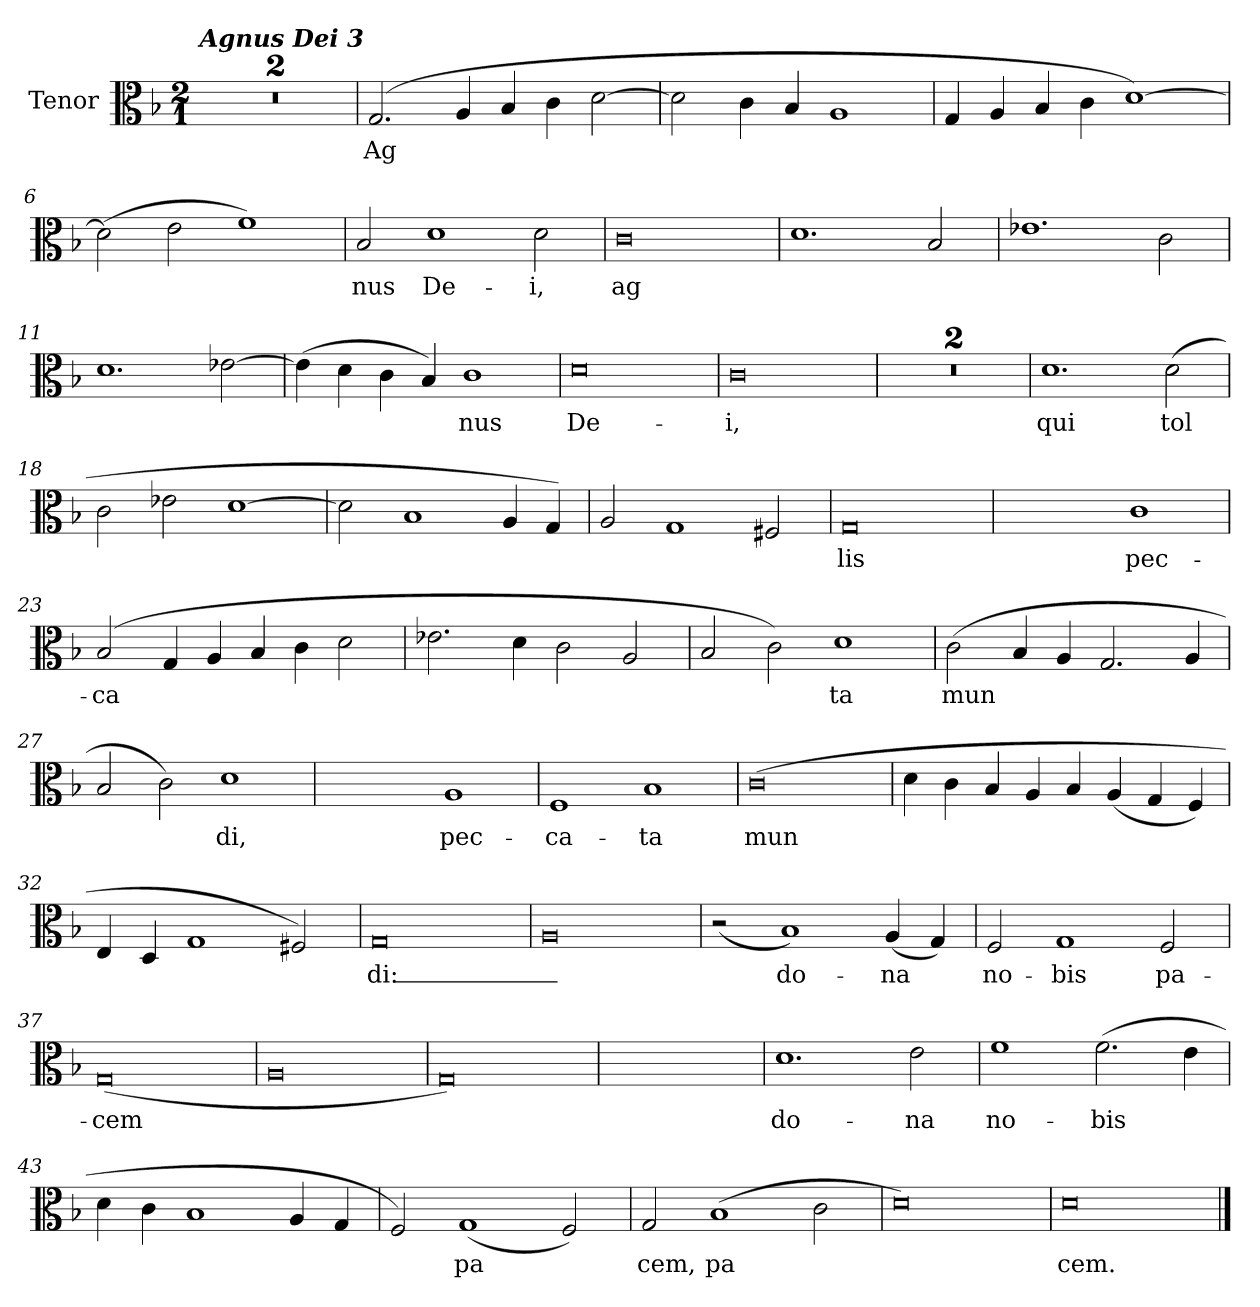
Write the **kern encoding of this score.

**kern	**text
*part1	*part1
*staff1	*staff1
*I"Tenor	*
*I'T	*
*clefC3	*
*k[b-]	*
*M2/1	*
=1	=1
!LO:TX:a:Bi:t=Agnus Dei 3	!
0ryy	.
=2	=2
0ryy	.
=3	=3
!	!LO:LY:b
(2.G/	Ag
4A/	.
4B-/	.
4c\	.
[2d\	.
=4	=4
2d\]	.
4c\	.
4B-/	.
1A	.
=5	=5
4G/	.
4A/	.
4B-/	.
4c\	.
[1d)	.
!!LO:LB:g=z
=6	=6
(2d\]	.
2e\	.
1f)	.
=7	=7
!	!LO:LY:b
2B-/	nus
!	!LO:LY:b
1d	De-
!	!LO:LY:b
2d\	i,
=8	=8
!	!LO:LY:b
0c	ag
=9	=9
1.d	.
2B-/	.
=10	=10
1.e-X	.
2c\	.
=11	=11
1.d	.
[2e-X\	.
!!LO:LB:g=z
=12	=12
(4e-\]	.
4d\	.
4c\	.
4B-/)	.
!	!LO:LY:b
1c	nus
=13	=13
!	!LO:LY:b
0d	De-
=14	=14
!	!LO:LY:b
0c	i,
=15	=15
0ryy	.
=16	=16
0ryy	.
!!LO:LB:g=z
=17	=17
!	!LO:LY:b
1.d	qui
!	!LO:LY:b
(2d\	tol
=18	=18
2c\	.
2e-X\	.
[1d	.
=19	=19
2d\]	.
1B-	.
4A/	.
4G/)	.
=20	=20
2A/	.
1G	.
2F#X/	.
=21	=21
!	!LO:LY:b
0G	lis
!!LO:LB:g=z
=22	=22
2ryy	.
2ryy	.
!	!LO:LY:b
1c	pec-
=23	=23
!	!LO:LY:b
(2B-/	ca
4G/	.
4A/	.
4B-/	.
4c\	.
2d\	.
=24	=24
2.e-X\	.
4d\	.
2c\	.
2A/	.
=25	=25
2B-/	.
2c\)	.
!	!LO:LY:b
1d	ta
=26	=26
!	!LO:LY:b
(2c\	mun
4B-/	.
4A/	.
2.G/	.
4A/	.
!!LO:LB:g=z
=27	=27
2B-/	.
2c\)	.
!	!LO:LY:b
1d	di,
!!LO:LB:g=z
=28	=28
2ryy	.
2ryy	.
!	!LO:LY:b
1A	pec-
=29	=29
!	!LO:LY:b
1F	ca-
!	!LO:LY:b
1B-	ta
=30	=30
!	!LO:LY:b
(0c	mun
=31	=31
4d\	.
4c\	.
4B-/	.
4A/	.
4B-/	.
(4A/	.
4G/	.
4F/)	.
=32	=32
4E/	.
4D/	.
1G	.
2F#X/)	.
!!LO:LB:g=z
=33	=33
!	!LO:LY:b
0G	di:_-
!!LO:LB:g=z
=34	=34
!	!LO:LY:b
0A	_
=35	=35
(2r	.
!	!LO:LY:b
1B-)	do-
!	!LO:LY:b
(4A/	na
4G/)	.
=36	=36
!	!LO:LY:b
2F/	no-
!	!LO:LY:b
1G	bis
!	!LO:LY:b
2F/	pa-
=37	=37
!	!LO:LY:b
(0G	cem
=38	=38
0A	.
=39	=39
0G)	.
=40	=40
0ryy	.
!!LO:LB:g=z
=41	=41
!	!LO:LY:b
1.d	do-
!	!LO:LY:b
2e\	na
=42	=42
!	!LO:LY:b
1f	no-
!	!LO:LY:b
(2.f\	bis
4e\	.
=43	=43
4d\	.
4c\	.
1B-	.
4A/	.
4G/	.
=44	=44
2F/)	.
!	!LO:LY:b
(1G	pa
2F/)	.
=45	=45
!	!LO:LY:b
2G/	cem,
!	!LO:LY:b
(1B-	pa
2c\	.
!!LO:LB:g=z
=46	=46
0d)	.
=47	=47
!	!LO:LY:b
0d>	cem.
==	==
*-	*-
